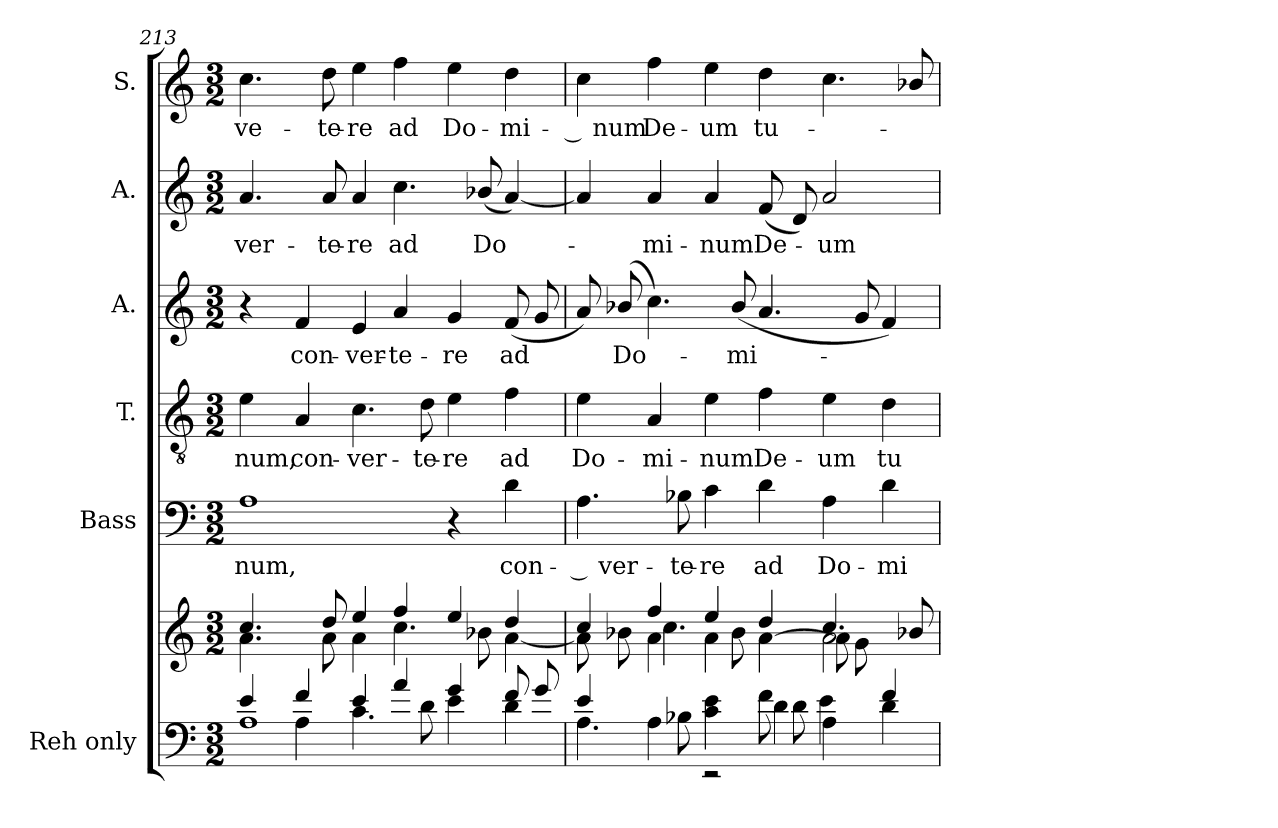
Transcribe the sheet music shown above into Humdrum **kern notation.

**kern	**kern	**kern	**text	**kern	**text	**kern	**text	**kern	**text	**kern	**text
*part6	*part6	*part5	*part5	*part4	*part4	*part3	*part3	*part2	*part2	*part1	*part1
*staff7	*staff6	*staff5	*staff5	*staff4	*staff4	*staff3	*staff3	*staff2	*staff2	*staff1	*staff1
*I"Reh only	*	*I"Bass	*	*I"T.	*	*I"A.	*	*I"A.	*	*I"S.	*
*	*	*I'B.	*	*	*	*	*	*	*	*	*
*clefF4	*clefG2	*clefF4	*	*clefGv2	*	*clefG2	*	*clefG2	*	*clefG2	*
*	*	*	*	*	*	*ITrd7c12	*	*ITrd7c12	*	*	*
*k[]	*k[]	*k[]	*	*k[]	*	*k[]	*	*k[]	*	*k[]	*
*C:	*C:	*C:	*	*C:	*	*C:	*	*C:	*	*C:	*
*M3/2	*M3/2	*M3/2	*	*M3/2	*	*M3/2	*	*M3/2	*	*M3/2	*
=213	=213	=213	=213	=213	=213	=213	=213	=213	=213	=213	=213
*^	*^	*	*	*	*	*	*	*	*	*	*
*	*^	*	*	*	*	*	*	*	*	*	*	*	*
!	!	!	!	!	!	!LO:LY:b	!	!LO:LY:b	!	!	!	!LO:LY:b	!	!LO:LY:b
4ryy	4e/	1A	4.cc/	4.a\	1A	-num,	4e\	-num,	4r	.	4.A/	-ver-	4.cc\	-ve-
!	!	!	!	!	!	!	!	!LO:LY:b	!	!LO:LY:b	!	!	!	!
4f/	4A\	.	.	.	.	.	4A/	con-	4F/	con-	.	.	.	.
!	!	!	!	!	!	!	!	!	!	!	!	!LO:LY:b	!	!LO:LY:b
.	.	.	8dd/	8a\	.	.	.	.	.	.	8A/	-te-	8dd\	-te-
!	!	!	!	!	!	!	!	!LO:LY:b	!	!LO:LY:b	!	!LO:LY:b	!	!LO:LY:b
4e/	4.c\	.	4ee/	4a\	.	.	4.c\	-ver-	4E/	-ver-	4A/	-re	4ee\	-re
!	!	!	!	!	!	!	!	!	!	!LO:LY:b	!	!LO:LY:b	!	!LO:LY:b
4a/	.	.	4ff/	4.cc\	.	.	.	.	4A/	-te-	4.c\	ad	4ff\	ad
!	!	!	!	!	!	!	!	!LO:LY:b	!	!	!	!	!	!
.	8d\	.	.	.	.	.	8d\	-te-	.	.	.	.	.	.
!	!	!	!	!	!	!	!	!LO:LY:b	!	!LO:LY:b	!	!	!	!LO:LY:b
4g/	4e\	2ryy	4ee/	.	4r	.	4e\	-re	4G/	-re	.	.	4ee\	Do-
!	!	!	!	!	!	!	!	!	!	!	!	!LO:LY:b	!	!
.	.	.	.	8b-X\	.	.	.	.	.	.	(<8B-X/	Do-	.	.
!	!	!	!	!	!	!LO:LY:b	!	!LO:LY:b	!	!LO:LY:b	!	!	!	!LO:LY:b
8f/	4d\	.	4dd/	[<4a\	4d\	con-	4f\	ad	(<8F/	ad	[<4A/)	.	4dd\	-mi-
8g/	.	.	.	.	.	.	.	.	8G/	.	.	.	.	.
!!LO:LB:g=z
=214	=214	=214	=214	=214	=214	=214	=214	=214	=214	=214	=214	=214	=214	=214
*	*^	*^	*	*^	*	*	*	*	*	*	*	*	*	*
*	*	*	*	*	*	*	*	*	*	*	*	*	*	*	*	*	*
!	!	!	!	!	!	!	!	!	!LO:LY:b	!	!LO:LY:b	!	!	!	!	!	!LO:LY:b
2.ryy	4ryy	4.A\	4e/	4ryy	4cc/	4a\]	8a\	4.A\	-­ ver-	4e\	Do-	8A/)	.	4A/]	.	4cc\	-­ num
!	!	!	!	!	!	!	!	!	!	!	!	!	!LO:LY:b	!	!	!	!
.	.	.	.	.	.	.	8b-X\	.	.	.	.	(<8B-X/	Do-	.	.	.	.
!	!	!	!	!	!	!	!	!	!	!	!LO:LY:b	!	!	!	!LO:LY:b	!	!LO:LY:b
.	8ryy@	.	4A\	4ryy	4ff/	4a\	4.cc\	.	.	4A/	-mi-	4.c\)	.	4A/	-mi-	4ff\	De-
!	!	!	!	!	!	!	!	!	!LO:LY:b	!	!	!	!	!	!	!	!
.	8ryy@	8B-X\	.	.	.	.	.	8B-X\	-te-	.	.	.	.	.	.	.	.
!	!	!	!	!	!	!	!	!	!LO:LY:b	!	!LO:LY:b	!	!	!	!LO:LY:b	!	!LO:LY:b
.	8ryy@	4c\ 4e\	2rEE	2ryy	4ee/	4a\	.	4c\	-re	4e\	-num	.	.	4A/	-num	4ee\	-um
!	!	!	!	!	!	!	!	!	!	!	!	!	!LO:LY:b	!	!	!	!
.	8ryy@	.	.	.	.	.	8b-\	.	.	.	.	(8B-/	-mi-	.	.	.	.
!	!	!	!	!	!	!	!	!	!LO:LY:b	!	!LO:LY:b	!	!	!	!LO:LY:b	!	!LO:LY:b
8f\	8ryy@	4d\	.	.	4dd/	4ryy	[>4a\	4d\	ad	4f\	De-	4.A/	.	(<8F/	De-	4dd\	tu-
8d\	8ryy@	.	.	.	.	.	.	.	.	.	.	.	.	8D/)	.	.	.
!	!	!	!	!	!	!	!	!	!LO:LY:b	!	!LO:LY:b	!	!	!	!LO:LY:b	!	!
2ryy	8ryy@	4A\	4e\	2ryy	4.cc/	2a\	8a\]	4A\	Do-	4e\	-um	.	.	2A/	-um	4.cc\	.
.	8ryy@	.	.	.	.	.	8g\	.	.	.	.	8G/	.	.	.	.	.
!	!	!	!	!	!	!	!	!	!LO:LY:b	!	!LO:LY:b	!	!	!	!	!	!
.	4f/	4d\	4ryy	.	.	.	4ryy	4d\	-mi-	4d\	tu-	4F/)	.	.	.	.	.
.	.	.	.	.	8b-X/	.	.	.	.	.	.	.	.	.	.	8b-X/	.
*v	*v	*v	*v	*v	*	*	*	*	*	*	*	*	*	*	*	*	*
*	*v	*v	*v	*	*	*	*	*	*	*	*	*	*
=	=	=	=	=	=	=	=	=	=	=	=
*-	*-	*-	*-	*-	*-	*-	*-	*-	*-	*-	*-
